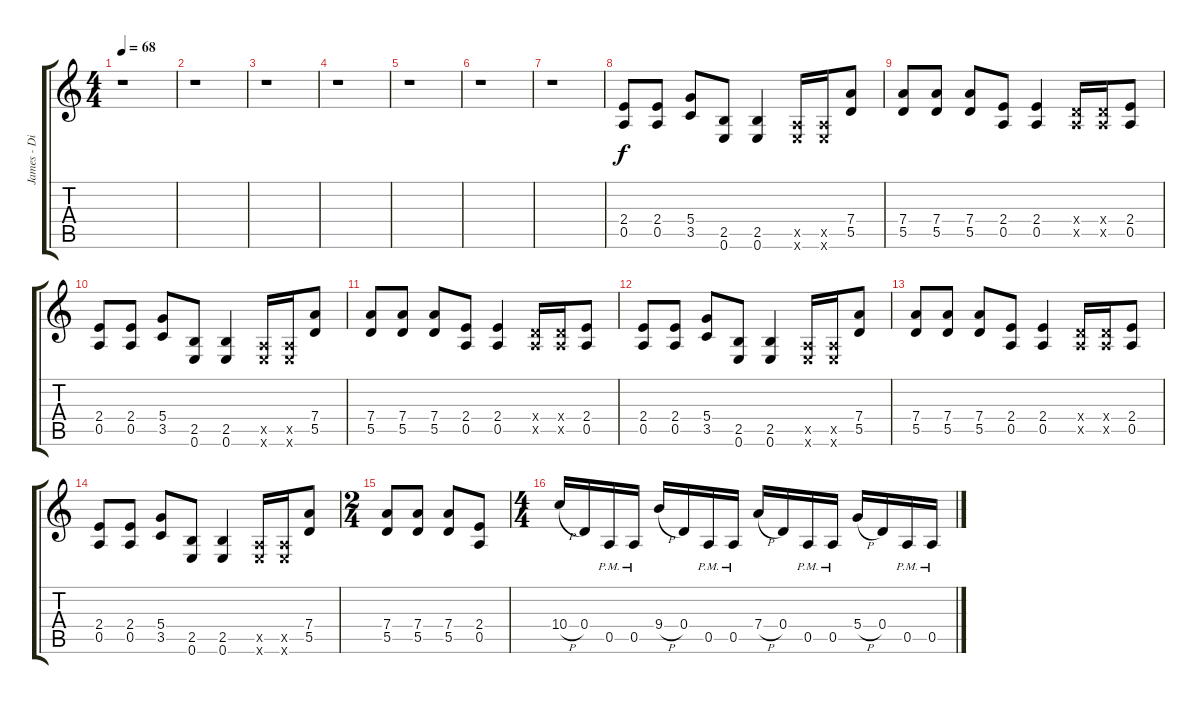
\track ("James - Distortion" "James - Di") {instrument distortionguitar}
\staff {score tabs}
\tuning (E4 B3 G3 D3 A2 E2) {hide}
\ts (4 4)
\tempo 68
\clef g2
\ks c
r.1{dy f} |
r.1 |
r.1 |
r.1 |
r.1 |
r.1 |
r.1{volume 14} |
(2.4 0.5).8 (2.4 0.5).8 (5.4 3.5).8 (2.5 0.6).8 (2.5 0.6).4 (0.5{x} 0.6{x}).16 (0.5{x} 0.6{x}).16 (7.4 5.5).8 |
(7.4 5.5).8 (7.4 5.5).8 (7.4 5.5).8 (2.4 0.5).8 (2.4 0.5).4 (0.4{x} 0.5{x}).16 (0.4{x} 0.5{x}).16 (2.4 0.5).8 |
(2.4 0.5).8 (2.4 0.5).8 (5.4 3.5).8 (2.5 0.6).8 (2.5 0.6).4 (0.5{x} 0.6{x}).16 (0.5{x} 0.6{x}).16 (7.4 5.5).8 |
(7.4 5.5).8 (7.4 5.5).8 (7.4 5.5).8 (2.4 0.5).8 (2.4 0.5).4 (0.4{x} 0.5{x}).16 (0.4{x} 0.5{x}).16 (2.4 0.5).8 |
(2.4 0.5).8 (2.4 0.5).8 (5.4 3.5).8 (2.5 0.6).8 (2.5 0.6).4 (0.5{x} 0.6{x}).16 (0.5{x} 0.6{x}).16 (7.4 5.5).8 |
(7.4 5.5).8 (7.4 5.5).8 (7.4 5.5).8 (2.4 0.5).8 (2.4 0.5).4 (0.4{x} 0.5{x}).16 (0.4{x} 0.5{x}).16 (2.4 0.5).8 |
(2.4 0.5).8 (2.4 0.5).8 (5.4 3.5).8 (2.5 0.6).8 (2.5 0.6).4 (0.5{x} 0.6{x}).16 (0.5{x} 0.6{x}).16 (7.4 5.5).8 |
\ts (2 4)
(7.4 5.5).8 (7.4 5.5).8 (7.4 5.5).8 (2.4 0.5).8 |
\ts (4 4)
10.4{h}.16 0.4.16 0.5{pm}.16 0.5{pm}.16 9.4{h}.16 0.4.16 0.5{pm}.16 0.5{pm}.16 7.4{h}.16 0.4.16 0.5{pm}.16 0.5{pm}.16 5.4{h}.16 0.4.16 0.5{pm}.16 0.5{pm}.16
